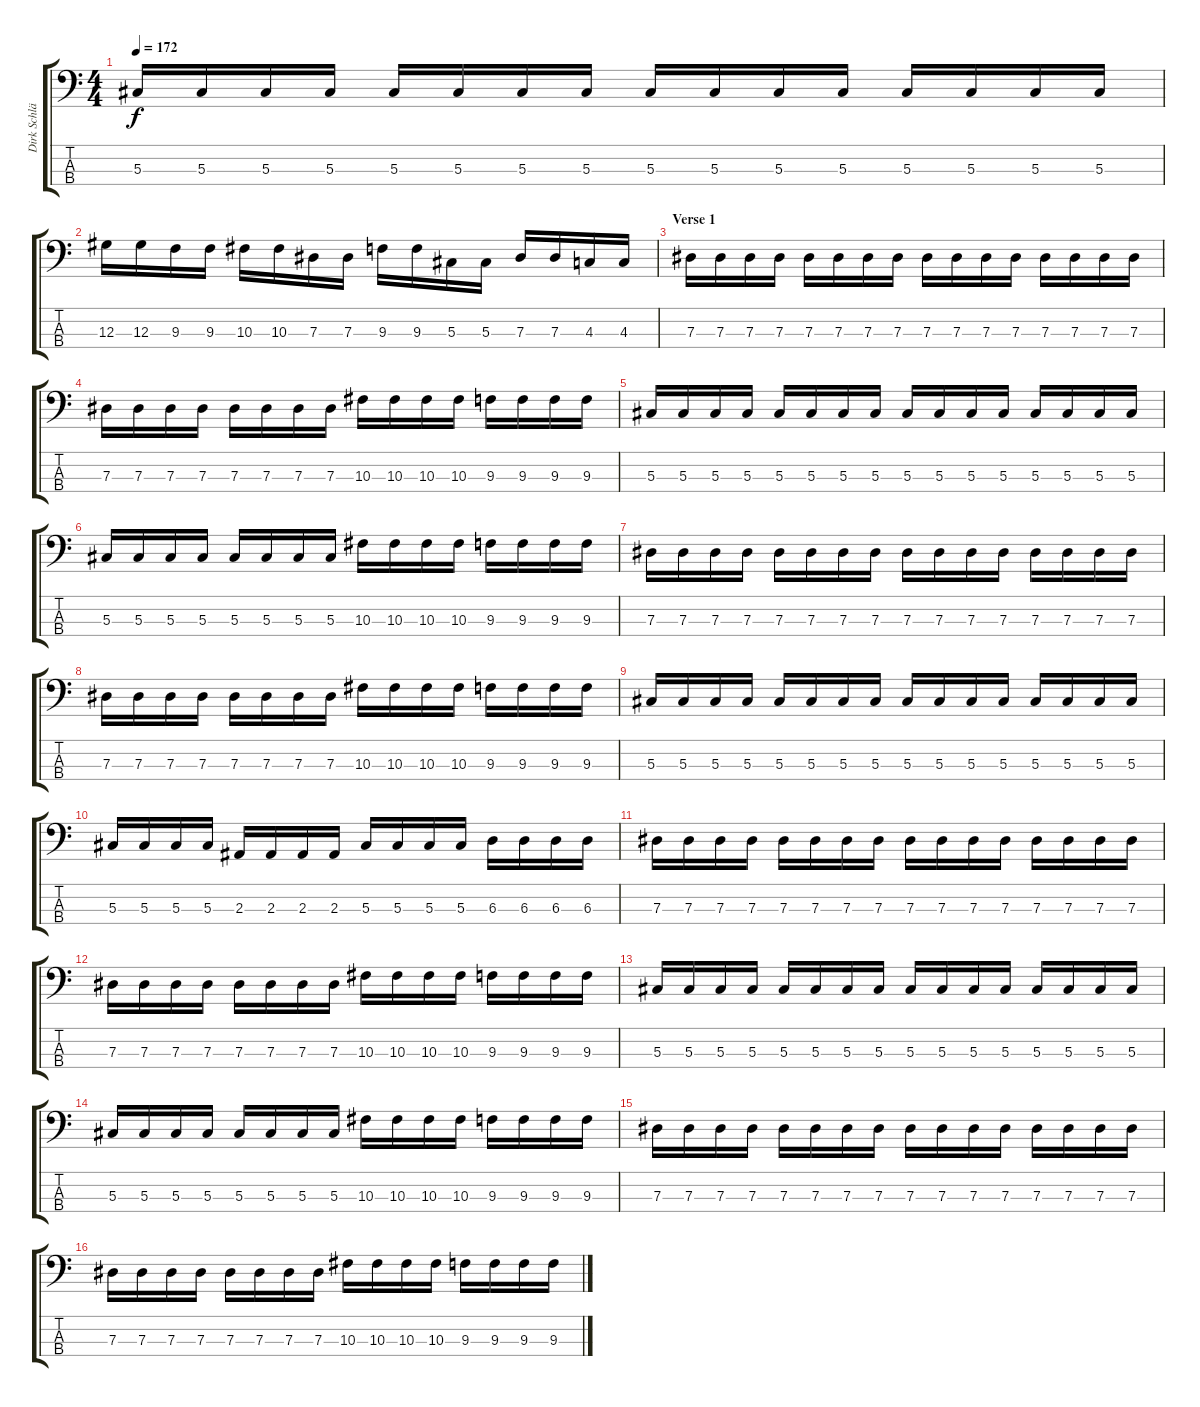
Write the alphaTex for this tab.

\track ("Dirk Schlächter - Bass" "Dirk Schlä") {instrument electricbassfinger}
\staff {score tabs}
\tuning (Gb2 Db2 Ab1 Eb1) {hide}
\ts (4 4)
\tempo 172
\clef f4
\ks c
5.3.16{dy f} 5.3.16 5.3.16 5.3.16 5.3.16 5.3.16 5.3.16 5.3.16 5.3.16 5.3.16 5.3.16 5.3.16 5.3.16 5.3.16 5.3.16 5.3.16 |
12.3.16 12.3.16 9.3.16 9.3.16 10.3.16 10.3.16 7.3.16 7.3.16 9.3.16 9.3.16 5.3.16 5.3.16 7.3.16 7.3.16 4.3.16 4.3.16 |
\section ("" "Verse 1")
7.3.16 7.3.16 7.3.16 7.3.16 7.3.16 7.3.16 7.3.16 7.3.16 7.3.16 7.3.16 7.3.16 7.3.16 7.3.16 7.3.16 7.3.16 7.3.16 |
7.3.16 7.3.16 7.3.16 7.3.16 7.3.16 7.3.16 7.3.16 7.3.16 10.3.16 10.3.16 10.3.16 10.3.16 9.3.16 9.3.16 9.3.16 9.3.16 |
5.3.16 5.3.16 5.3.16 5.3.16 5.3.16 5.3.16 5.3.16 5.3.16 5.3.16 5.3.16 5.3.16 5.3.16 5.3.16 5.3.16 5.3.16 5.3.16 |
5.3.16 5.3.16 5.3.16 5.3.16 5.3.16 5.3.16 5.3.16 5.3.16 10.3.16 10.3.16 10.3.16 10.3.16 9.3.16 9.3.16 9.3.16 9.3.16 |
7.3.16 7.3.16 7.3.16 7.3.16 7.3.16 7.3.16 7.3.16 7.3.16 7.3.16 7.3.16 7.3.16 7.3.16 7.3.16 7.3.16 7.3.16 7.3.16 |
7.3.16 7.3.16 7.3.16 7.3.16 7.3.16 7.3.16 7.3.16 7.3.16 10.3.16 10.3.16 10.3.16 10.3.16 9.3.16 9.3.16 9.3.16 9.3.16 |
5.3.16 5.3.16 5.3.16 5.3.16 5.3.16 5.3.16 5.3.16 5.3.16 5.3.16 5.3.16 5.3.16 5.3.16 5.3.16 5.3.16 5.3.16 5.3.16 |
5.3.16 5.3.16 5.3.16 5.3.16 2.3.16 2.3.16 2.3.16 2.3.16 5.3.16 5.3.16 5.3.16 5.3.16 6.3.16 6.3.16 6.3.16 6.3.16 |
7.3.16 7.3.16 7.3.16 7.3.16 7.3.16 7.3.16 7.3.16 7.3.16 7.3.16 7.3.16 7.3.16 7.3.16 7.3.16 7.3.16 7.3.16 7.3.16 |
7.3.16 7.3.16 7.3.16 7.3.16 7.3.16 7.3.16 7.3.16 7.3.16 10.3.16 10.3.16 10.3.16 10.3.16 9.3.16 9.3.16 9.3.16 9.3.16 |
5.3.16 5.3.16 5.3.16 5.3.16 5.3.16 5.3.16 5.3.16 5.3.16 5.3.16 5.3.16 5.3.16 5.3.16 5.3.16 5.3.16 5.3.16 5.3.16 |
5.3.16 5.3.16 5.3.16 5.3.16 5.3.16 5.3.16 5.3.16 5.3.16 10.3.16 10.3.16 10.3.16 10.3.16 9.3.16 9.3.16 9.3.16 9.3.16 |
7.3.16 7.3.16 7.3.16 7.3.16 7.3.16 7.3.16 7.3.16 7.3.16 7.3.16 7.3.16 7.3.16 7.3.16 7.3.16 7.3.16 7.3.16 7.3.16 |
7.3.16 7.3.16 7.3.16 7.3.16 7.3.16 7.3.16 7.3.16 7.3.16 10.3.16 10.3.16 10.3.16 10.3.16 9.3.16 9.3.16 9.3.16 9.3.16
